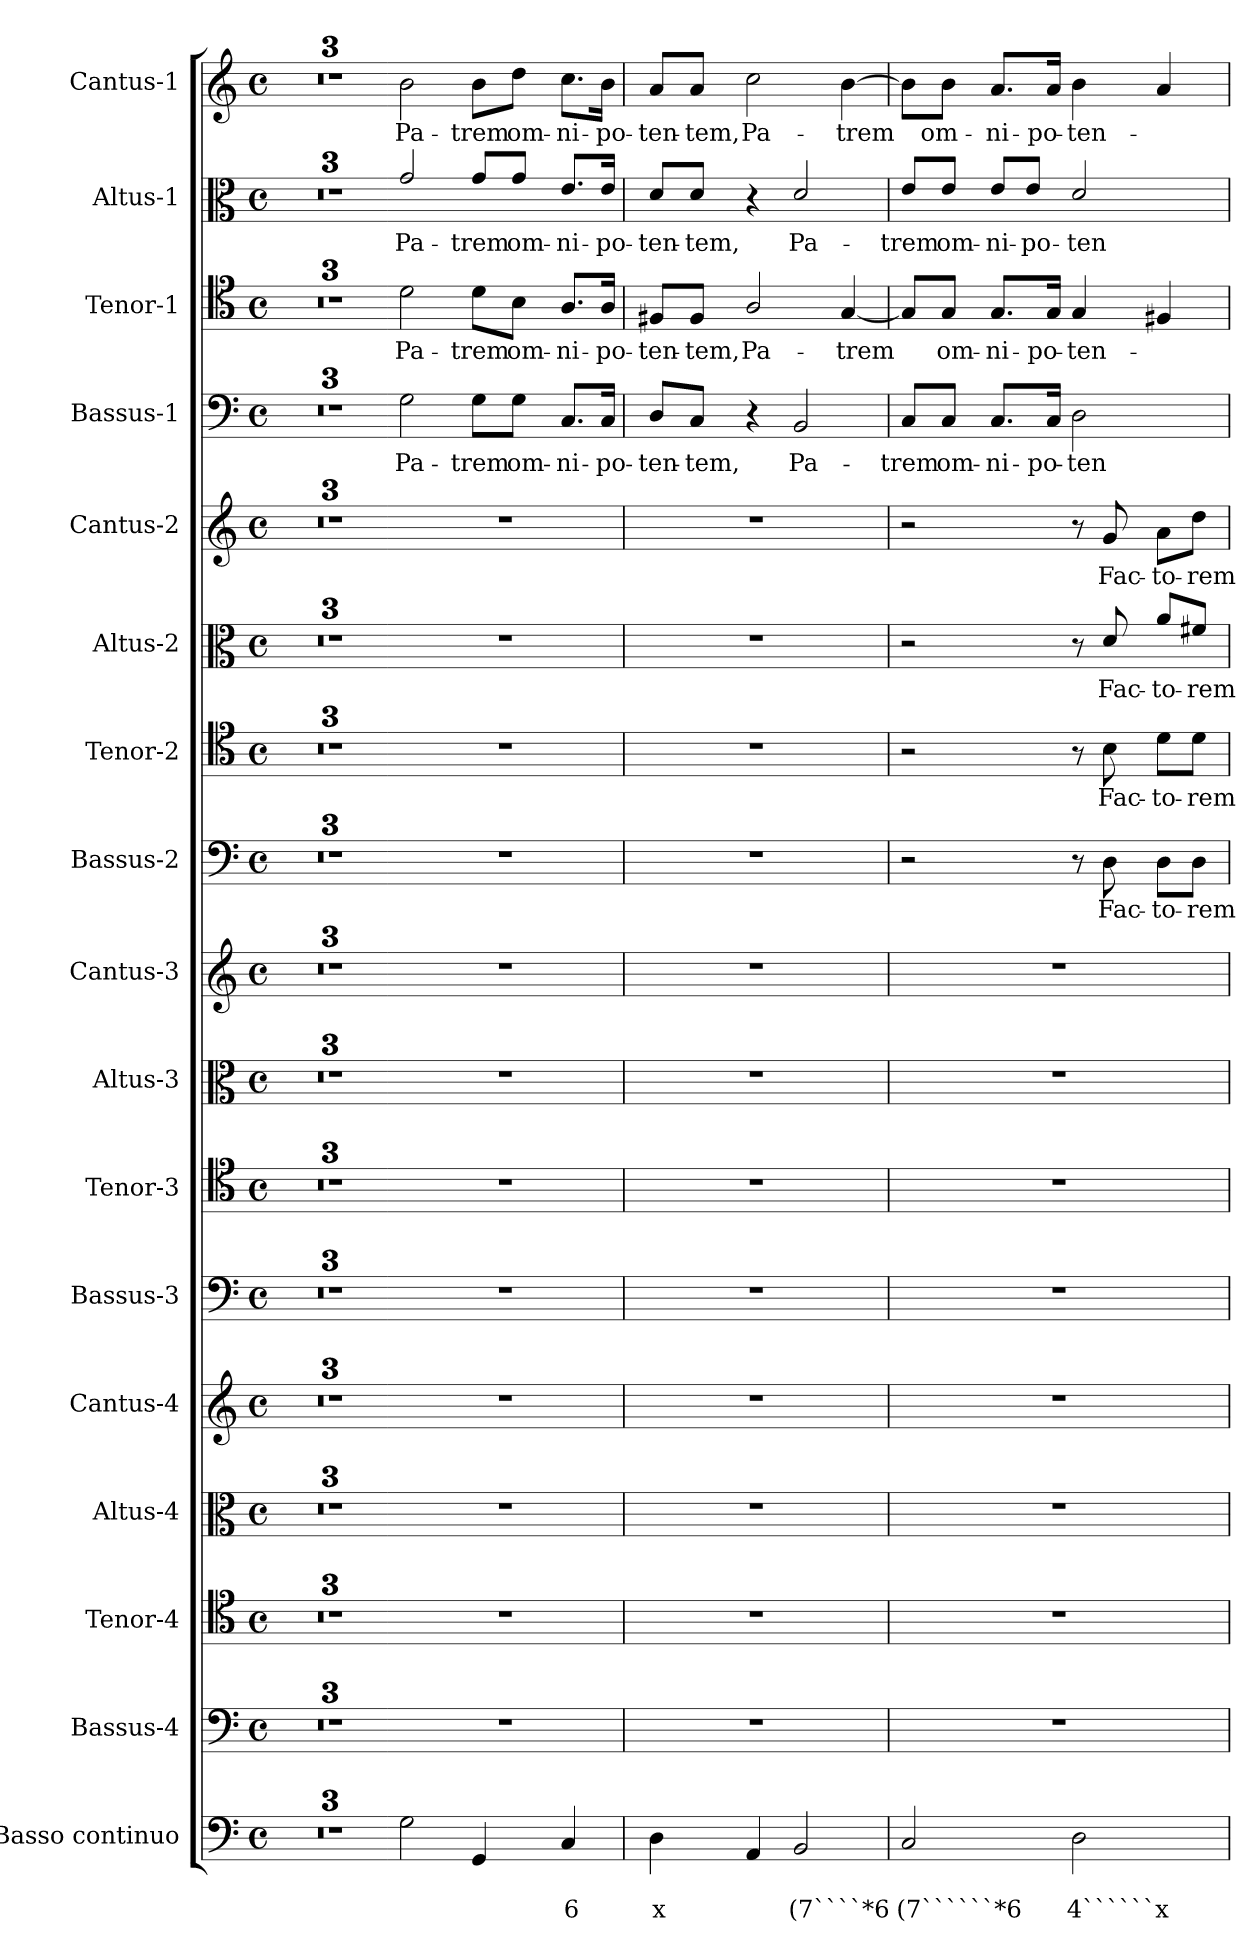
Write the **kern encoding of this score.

**kern	**text	**text	**kern	**kern	**kern	**kern	**kern	**kern	**kern	**kern	**kern	**text	**kern	**text	**kern	**text	**kern	**text	**kern	**text	**kern	**text	**kern	**text	**kern	**text
*part17	*part17	*part17	*part16	*part15	*part14	*part13	*part12	*part11	*part10	*part9	*part8	*part8	*part7	*part7	*part6	*part6	*part5	*part5	*part4	*part4	*part3	*part3	*part2	*part2	*part1	*part1
*staff17	*staff17	*staff17	*staff16	*staff15	*staff14	*staff13	*staff12	*staff11	*staff10	*staff9	*staff8	*staff8	*staff7	*staff7	*staff6	*staff6	*staff5	*staff5	*staff4	*staff4	*staff3	*staff3	*staff2	*staff2	*staff1	*staff1
*I"Basso continuo	*	*	*I"Bassus-4	*I"Tenor-4	*I"Altus-4	*I"Cantus-4	*I"Bassus-3	*I"Tenor-3	*I"Altus-3	*I"Cantus-3	*I"Bassus-2	*	*I"Tenor-2	*	*I"Altus-2	*	*I"Cantus-2	*	*I"Bassus-1	*	*I"Tenor-1	*	*I"Altus-1	*	*I"Cantus-1	*
*I'BC2	*	*	*I'B4	*I'T4	*I'A4	*I'C4	*I'B3	*I'T3	*I'A3	*I'C3	*I'B2	*	*I'T2	*	*I'A-2	*	*I'C2	*	*I'B1	*	*I'T1	*	*I'A1	*	*I'C1	*
*clefF4	*	*	*clefF4	*clefC4	*clefC3	*clefG2	*clefF4	*clefC4	*clefC3	*clefG2	*clefF4	*	*clefC4	*	*clefC3	*	*clefG2	*	*clefF4	*	*clefC4	*	*clefC3	*	*clefG2	*
*k[]	*	*	*k[]	*k[]	*k[]	*k[]	*k[]	*k[]	*k[]	*k[]	*k[]	*	*k[]	*	*k[]	*	*k[]	*	*k[]	*	*k[]	*	*k[]	*	*k[]	*
*C:	*	*	*C:	*C:	*C:	*C:	*C:	*C:	*C:	*C:	*C:	*	*C:	*	*C:	*	*C:	*	*C:	*	*C:	*	*C:	*	*C:	*
*M4/4	*	*	*M4/4	*M4/4	*M4/4	*M4/4	*M4/4	*M4/4	*M4/4	*M4/4	*M4/4	*	*M4/4	*	*M4/4	*	*M4/4	*	*M4/4	*	*M4/4	*	*M4/4	*	*M4/4	*
*met(c)	*	*	*met(c)	*met(c)	*met(c)	*met(c)	*met(c)	*met(c)	*met(c)	*met(c)	*met(c)	*	*met(c)	*	*met(c)	*	*met(c)	*	*met(c)	*	*met(c)	*	*met(c)	*	*met(c)	*
=1	=1	=1	=1	=1	=1	=1	=1	=1	=1	=1	=1	=1	=1	=1	=1	=1	=1	=1	=1	=1	=1	=1	=1	=1	=1	=1
1ryy	.	.	1ryy	1ryy	1ryy	1ryy	1ryy	1ryy	1ryy	1ryy	1ryy	.	1ryy	.	1ryy	.	1ryy	.	1ryy	.	1ryy	.	1ryy	.	1ryy	.
=2	=2	=2	=2	=2	=2	=2	=2	=2	=2	=2	=2	=2	=2	=2	=2	=2	=2	=2	=2	=2	=2	=2	=2	=2	=2	=2
1r	.	.	1r	1r	1r	1r	1r	1r	1r	1r	1r	.	1r	.	1r	.	1r	.	1r	.	1r	.	1r	.	1r	.
=3	=3	=3	=3	=3	=3	=3	=3	=3	=3	=3	=3	=3	=3	=3	=3	=3	=3	=3	=3	=3	=3	=3	=3	=3	=3	=3
*	*	*	*	*clefGv2	*clefG2	*	*	*clefGv2	*clefG2	*	*	*	*clefGv2	*	*clefG2	*	*	*	*	*	*clefGv2	*	*clefG2	*	*	*
1ryy	.	.	1ryy	1ryy	1ryy	1ryy	1ryy	1ryy	1ryy	1ryy	1ryy	.	1ryy	.	1ryy	.	1ryy	.	1ryy	.	1ryy	.	1ryy	.	1ryy	.
=3X1-	=3X1-	=3X1-	=3X1-	=3X1-	=3X1-	=3X1-	=3X1-	=3X1-	=3X1-	=3X1-	=3X1-	=3X1-	=3X1-	=3X1-	=3X1-	=3X1-	=3X1-	=3X1-	=3X1-	=3X1-	=3X1-	=3X1-	=3X1-	=3X1-	=3X1-	=3X1-
!	!	!	!	!	!	!	!	!	!	!	!	!	!	!	!	!	!	!	!	!LO:LY:b	!	!LO:LY:b	!	!LO:LY:b	!	!LO:LY:b
2G\	.	.	1r	1r	1r	1r	1r	1r	1r	1r	1r	.	1r	.	1r	.	1r	.	2G\	Pa-	2d\	Pa-	2g/	Pa-	2b\	Pa-
!	!	!	!	!	!	!	!	!	!	!	!	!	!	!	!	!	!	!	!	!LO:LY:b	!	!LO:LY:b	!	!LO:LY:b	!	!LO:LY:b
4GG/	.	.	.	.	.	.	.	.	.	.	.	.	.	.	.	.	.	.	8G\L	-trem	8d\L	-trem	8g/L	-trem	8b\L	-trem
!	!	!	!	!	!	!	!	!	!	!	!	!	!	!	!	!	!	!	!	!LO:LY:b	!	!LO:LY:b	!	!LO:LY:b	!	!LO:LY:b
.	.	.	.	.	.	.	.	.	.	.	.	.	.	.	.	.	.	.	8G\J	om-	8B\J	om-	8g/J	om-	8dd\J	om-
!	!	!LO:LY:b	!	!	!	!	!	!	!	!	!	!	!	!	!	!	!	!	!	!LO:LY:b	!	!LO:LY:b	!	!LO:LY:b	!	!LO:LY:b
4C/	.	6	.	.	.	.	.	.	.	.	.	.	.	.	.	.	.	.	8.C/L	-ni-	8.A/L	-ni-	8.e/L	-ni-	8.cc\L	-ni-
!	!	!	!	!	!	!	!	!	!	!	!	!	!	!	!	!	!	!	!	!LO:LY:b	!	!LO:LY:b	!	!LO:LY:b	!	!LO:LY:b
.	.	.	.	.	.	.	.	.	.	.	.	.	.	.	.	.	.	.	16C/Jk	-po-	16A/Jk	-po-	16e/Jk	-po-	16b\Jk	-po-
=4	=4	=4	=4	=4	=4	=4	=4	=4	=4	=4	=4	=4	=4	=4	=4	=4	=4	=4	=4	=4	=4	=4	=4	=4	=4	=4
!	!	!LO:LY:b	!	!	!	!	!	!	!	!	!	!	!	!	!	!	!	!	!	!LO:LY:b	!	!LO:LY:b	!	!LO:LY:b	!	!LO:LY:b
4D\	.	x	1r	1r	1r	1r	1r	1r	1r	1r	1r	.	1r	.	1r	.	1r	.	8D/L	-ten-	8F#X/L	-ten-	8d/L	-ten-	8a/L	-ten-
!	!	!	!	!	!	!	!	!	!	!	!	!	!	!	!	!	!	!	!	!LO:LY:b	!	!LO:LY:b	!	!LO:LY:b	!	!LO:LY:b
.	.	.	.	.	.	.	.	.	.	.	.	.	.	.	.	.	.	.	8C/J	-tem,	8F#/J	-tem,	8d/J	-tem,	8a/J	-tem,
!	!	!	!	!	!	!	!	!	!	!	!	!	!	!	!	!	!	!	!	!	!	!LO:LY:b	!	!	!	!LO:LY:b
4AA/	.	.	.	.	.	.	.	.	.	.	.	.	.	.	.	.	.	.	4r	.	2A/	Pa-	4r	.	2cc\	Pa-
!	!	!LO:LY:b	!	!	!	!	!	!	!	!	!	!	!	!	!	!	!	!	!	!LO:LY:b	!	!	!	!LO:LY:b	!	!
2BB/	.	(7````*6	.	.	.	.	.	.	.	.	.	.	.	.	.	.	.	.	2BB/	Pa-	.	.	2d/	Pa-	.	.
!	!	!	!	!	!	!	!	!	!	!	!	!	!	!	!	!	!	!	!	!	!	!LO:LY:b	!	!	!	!LO:LY:b
.	.	.	.	.	.	.	.	.	.	.	.	.	.	.	.	.	.	.	.	.	[4G/	-trem	.	.	[4b\	-trem
=5	=5	=5	=5	=5	=5	=5	=5	=5	=5	=5	=5	=5	=5	=5	=5	=5	=5	=5	=5	=5	=5	=5	=5	=5	=5	=5
!	!	!LO:LY:b	!	!	!	!	!	!	!	!	!	!	!	!	!	!	!	!	!	!LO:LY:b	!	!	!	!LO:LY:b	!	!
2C/	.	(7``````*6	1r	1r	1r	1r	1r	1r	1r	1r	2r	.	2r	.	2r	.	2r	.	8C/L	-trem	8G/L]	.	8e/L	-trem	8b\L]	.
!	!	!	!	!	!	!	!	!	!	!	!	!	!	!	!	!	!	!	!	!LO:LY:b	!	!LO:LY:b	!	!LO:LY:b	!	!LO:LY:b
.	.	.	.	.	.	.	.	.	.	.	.	.	.	.	.	.	.	.	8C/J	om-	8G/J	om-	8e/J	om-	8b\J	om-
!	!	!	!	!	!	!	!	!	!	!	!	!	!	!	!	!	!	!	!	!LO:LY:b	!	!LO:LY:b	!	!LO:LY:b	!	!LO:LY:b
.	.	.	.	.	.	.	.	.	.	.	.	.	.	.	.	.	.	.	8.C/L	-ni-	8.G/L	-ni-	8e/L	-ni-	8.a/L	-ni-
!	!	!	!	!	!	!	!	!	!	!	!	!	!	!	!	!	!	!	!	!	!	!	!	!LO:LY:b	!	!
.	.	.	.	.	.	.	.	.	.	.	.	.	.	.	.	.	.	.	.	.	.	.	8e/J	-po-	.	.
!	!	!	!	!	!	!	!	!	!	!	!	!	!	!	!	!	!	!	!	!LO:LY:b	!	!LO:LY:b	!	!	!	!LO:LY:b
.	.	.	.	.	.	.	.	.	.	.	.	.	.	.	.	.	.	.	16C/Jk	-po-	16G/Jk	-po-	.	.	16a/Jk	-po-
!	!	!LO:LY:b	!	!	!	!	!	!	!	!	!	!	!	!	!	!	!	!	!	!LO:LY:b	!	!LO:LY:b	!	!LO:LY:b	!	!LO:LY:b
2D\	.	4``````x	.	.	.	.	.	.	.	.	8r	.	8r	.	8r	.	8r	.	2D\	-ten-	4G/	-ten-	2d/	-ten-	4b\	-ten-
!	!	!	!	!	!	!	!	!	!	!	!	!LO:LY:b	!	!LO:LY:b	!	!LO:LY:b	!	!LO:LY:b	!	!	!	!	!	!	!	!
.	.	.	.	.	.	.	.	.	.	.	8D\	Fac-	8B\	Fac-	8d/	Fac-	8g/	Fac-	.	.	.	.	.	.	.	.
!	!	!	!	!	!	!	!	!	!	!	!	!LO:LY:b	!	!LO:LY:b	!	!LO:LY:b	!	!LO:LY:b	!	!	!	!	!	!	!	!
.	.	.	.	.	.	.	.	.	.	.	8D\L	-to-	8d\L	-to-	8a/L	-to-	8a\L	-to-	.	.	4F#X/	.	.	.	4a/	.
!	!	!	!	!	!	!	!	!	!	!	!	!LO:LY:b	!	!LO:LY:b	!	!LO:LY:b	!	!LO:LY:b	!	!	!	!	!	!	!	!
.	.	.	.	.	.	.	.	.	.	.	8D\J	-rem	8d\J	-rem	8f#X/J	-rem	8dd\J	-rem	.	.	.	.	.	.	.	.
=	=	=	=	=	=	=	=	=	=	=	=	=	=	=	=	=	=	=	=	=	=	=	=	=	=	=
*-	*-	*-	*-	*-	*-	*-	*-	*-	*-	*-	*-	*-	*-	*-	*-	*-	*-	*-	*-	*-	*-	*-	*-	*-	*-	*-
